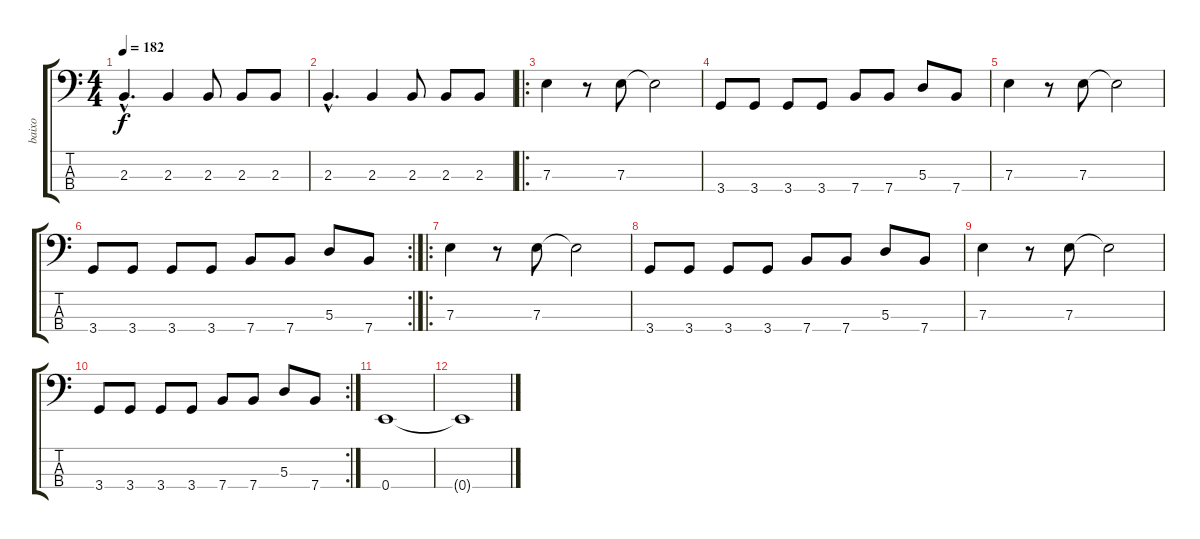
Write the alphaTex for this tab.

\track ("baixo" "baixo") {instrument electricbasspick}
\staff {score tabs}
\tuning (G2 D2 A1 E1) {hide}
\ts (4 4)
\tempo 182
\clef f4
\ks c
2.3{hac}.4{d dy f} 2.3.4 2.3.8 2.3.8 2.3.8 |
2.3{hac}.4{d} 2.3.4 2.3.8 2.3.8 2.3.8 |
\ro
7.3.4 r.8 7.3.8 7.3{t}.2 |
3.4.8 3.4.8 3.4.8 3.4.8 7.4.8 7.4.8 5.3.8 7.4.8 |
7.3.4 r.8 7.3.8 7.3{t}.2 |
\rc 2
3.4.8 3.4.8 3.4.8 3.4.8 7.4.8 7.4.8 5.3.8 7.4.8 |
\ro
7.3.4 r.8 7.3.8 7.3{t}.2 |
3.4.8 3.4.8 3.4.8 3.4.8 7.4.8 7.4.8 5.3.8 7.4.8 |
7.3.4 r.8 7.3.8 7.3{t}.2 |
\rc 2
3.4.8 3.4.8 3.4.8 3.4.8 7.4.8 7.4.8 5.3.8 7.4.8 |
0.4.1 |
0.4{t}.1
